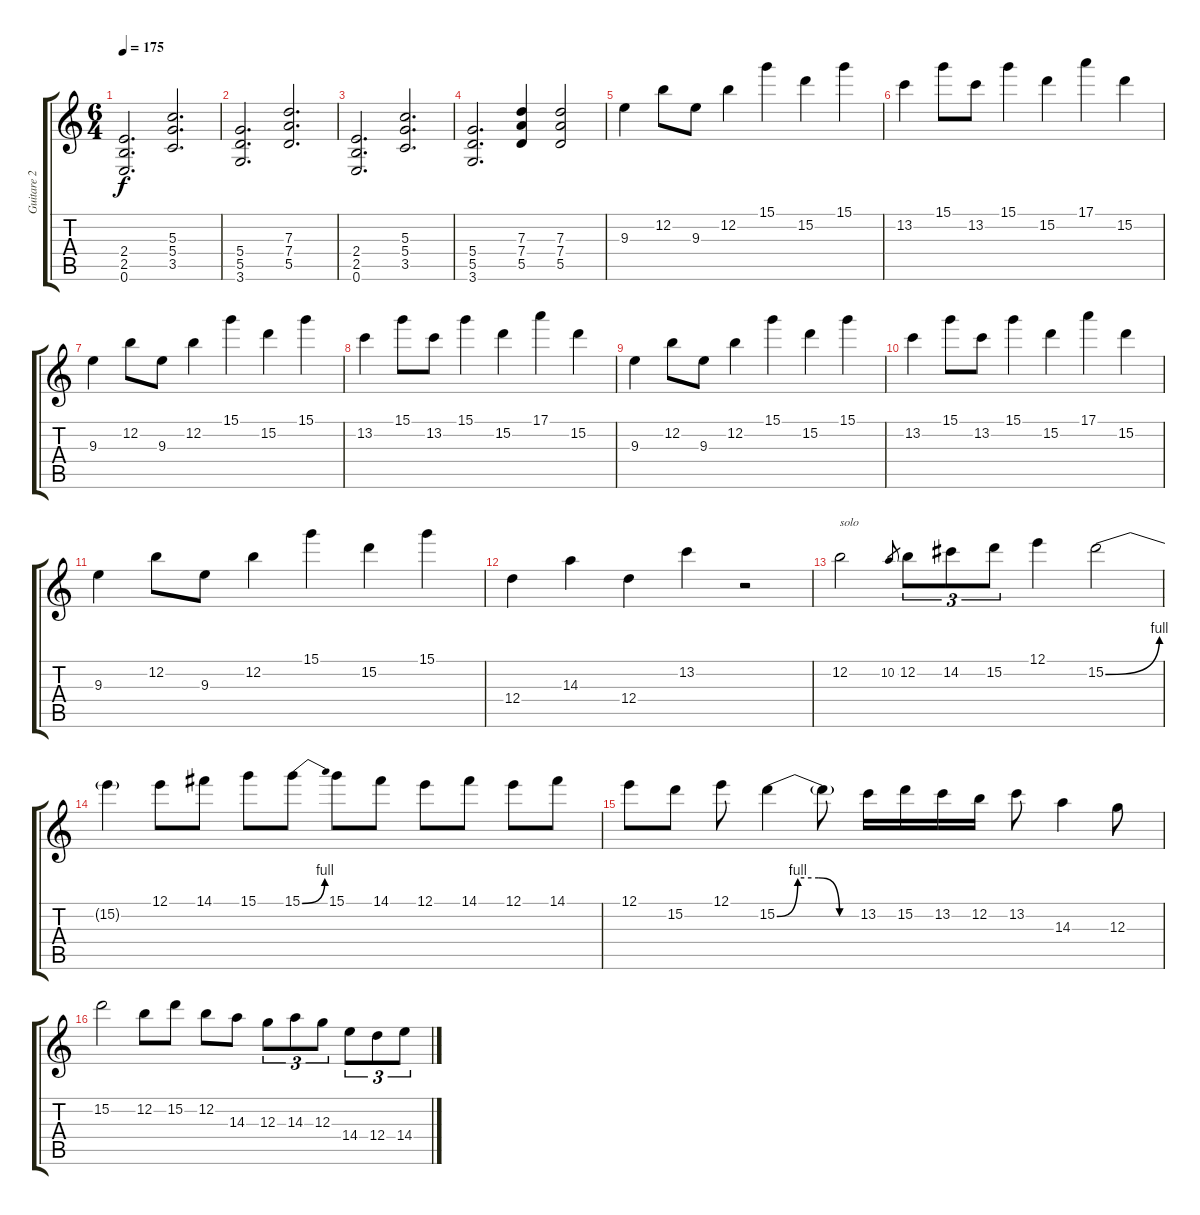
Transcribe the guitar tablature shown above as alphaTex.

\track ("Guitare 2" "Guitare 2") {instrument distortionguitar}
\staff {score tabs}
\tuning (E4 B3 G3 D3 A2 E2) {hide}
\ts (6 4)
\tempo 175
\clef g2
\ks c
(2.4 2.5 0.6).2{d dy f} (5.3 5.4 3.5).2{d} |
(5.4 5.5 3.6).2{d} (7.3 7.4 5.5).2{d} |
(2.4 2.5 0.6).2{d} (5.3 5.4 3.5).2{d} |
(5.4 5.5 3.6).2{d} (7.3 7.4 5.5).4 (7.3 7.4 5.5).2 |
9.3.4 12.2.8 9.3.8 12.2.4 15.1.4 15.2.4 15.1.4 |
13.2.4 15.1.8 13.2.8 15.1.4 15.2.4 17.1.4 15.2.4 |
9.3.4 12.2.8 9.3.8 12.2.4 15.1.4 15.2.4 15.1.4 |
13.2.4 15.1.8 13.2.8 15.1.4 15.2.4 17.1.4 15.2.4 |
9.3.4 12.2.8 9.3.8 12.2.4 15.1.4 15.2.4 15.1.4 |
13.2.4 15.1.8 13.2.8 15.1.4 15.2.4 17.1.4 15.2.4 |
9.3.4 12.2.8 9.3.8 12.2.4 15.1.4 15.2.4 15.1.4 |
12.4.4 14.3.4 12.4.4 13.2.4 r.2 |
12.2.2{txt "solo"} 10.2.8{gr} 12.2.8{tu (3 2)} 14.2.8{tu (3 2)} 15.2.8{tu (3 2)} 12.1.4 15.2{be (bend 0 0 60 4)}.2 |
15.2{t}.4 12.1.8 14.1.8 15.1.8 15.1{be (bend 0 0 60 4)}.8 15.1.8 14.1.8 12.1.8 14.1.8 12.1.8 14.1.8 |
12.1.8 15.2.8 12.1.8 15.2{be (custom 0 0 15 4 30 4 45 0 60 0)}.4 15.2{t}.8 13.2.16 15.2.16 13.2.16 12.2.16 13.2.8 14.3.4 12.3.8 |
15.2.2 12.2.8 15.2.8 12.2.8 14.3.8 12.3.8{tu (3 2)} 14.3.8{tu (3 2)} 12.3.8{tu (3 2)} 14.4.8{tu (3 2)} 12.4.8{tu (3 2)} 14.4.8{tu (3 2)}
